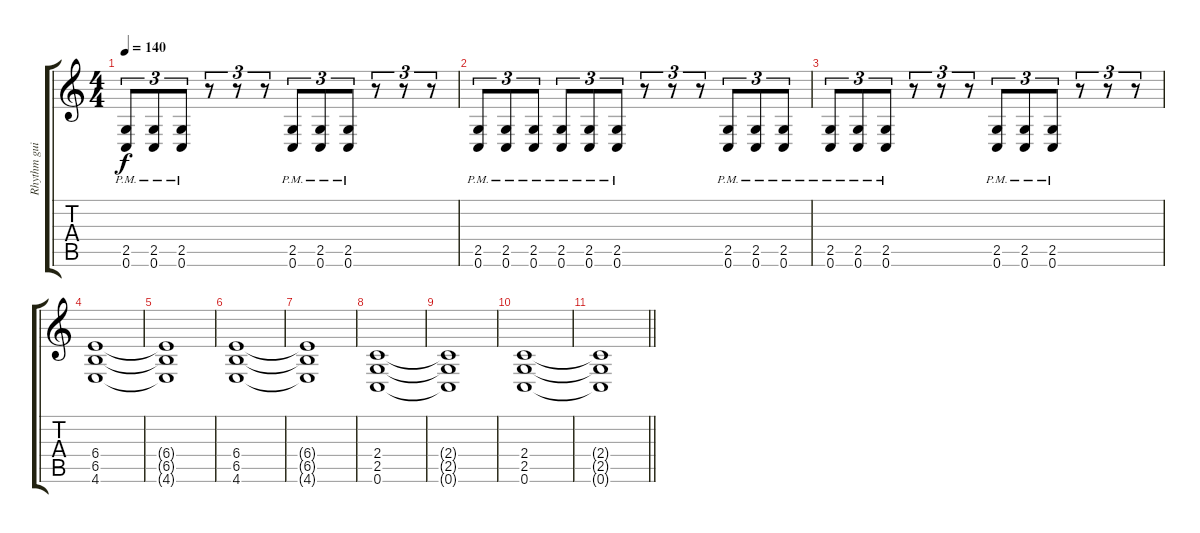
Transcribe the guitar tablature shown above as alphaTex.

\track ("Rhythm guitar 2" "Rhythm gui") {instrument distortionguitar}
\staff {score tabs}
\tuning (C4 G3 Eb3 Bb2 F2 C2) {hide}
\ts (4 4)
\tempo 140
\clef g2
\ks c
(2.5{pm} 0.6{pm}).8{tu (3 2) dy f} (2.5{pm} 0.6{pm}).8{tu (3 2)} (2.5{pm} 0.6{pm}).8{tu (3 2)} r.8{tu (3 2)} r.8{tu (3 2)} r.8{tu (3 2)} (2.5{pm} 0.6{pm}).8{tu (3 2)} (2.5{pm} 0.6{pm}).8{tu (3 2)} (2.5{pm} 0.6{pm}).8{tu (3 2)} r.8{tu (3 2)} r.8{tu (3 2)} r.8{tu (3 2)} |
(2.5{pm} 0.6{pm}).8{tu (3 2)} (2.5{pm} 0.6{pm}).8{tu (3 2)} (2.5{pm} 0.6{pm}).8{tu (3 2)} (2.5{pm} 0.6{pm}).8{tu (3 2)} (2.5{pm} 0.6{pm}).8{tu (3 2)} (2.5{pm} 0.6{pm}).8{tu (3 2)} r.8{tu (3 2)} r.8{tu (3 2)} r.8{tu (3 2)} (2.5{pm} 0.6{pm}).8{tu (3 2)} (2.5{pm} 0.6{pm}).8{tu (3 2)} (2.5{pm} 0.6{pm}).8{tu (3 2)} |
(2.5{pm} 0.6{pm}).8{tu (3 2)} (2.5{pm} 0.6{pm}).8{tu (3 2)} (2.5{pm} 0.6{pm}).8{tu (3 2)} r.8{tu (3 2)} r.8{tu (3 2)} r.8{tu (3 2)} (2.5{pm} 0.6{pm}).8{tu (3 2)} (2.5{pm} 0.6{pm}).8{tu (3 2)} (2.5{pm} 0.6{pm}).8{tu (3 2)} r.8{tu (3 2)} r.8{tu (3 2)} r.8{tu (3 2)} |
(6.4 6.5 4.6).1 |
(6.4{t} 6.5{t} 4.6{t}).1 |
(6.4 6.5 4.6).1 |
(6.4{t} 6.5{t} 4.6{t}).1 |
(2.4 2.5 0.6).1 |
(2.4{t} 2.5{t} 0.6{t}).1 |
(2.4 2.5 0.6).1 |
\barLineRight lightlight
(2.4{t} 2.5{t} 0.6{t}).1
